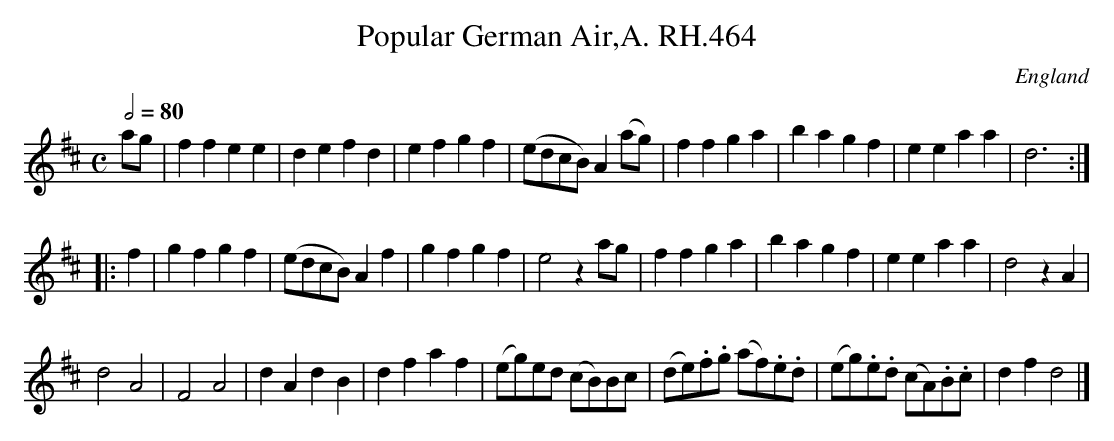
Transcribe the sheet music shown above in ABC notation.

X:1
T:Popular German Air,A. RH.464
L:1/4
M:C
O:England
Q:2/4=80
K:D
a/g/|ffee|defd|efgf|(e/d/c/B/)A(a/g/)|\
ffga|bagf|eeaa|d3:|!
|:f|gfgf|(e/d/c/B/)Af|gfgf|e2za/g/|\
ffga|bagf|eeaa|d2zA|!
d2A2|F2A2|dAdB|dfaf|\
(e/g/)e/d/ (c/B/)B/c/|(d/e/).f/.g/ (a/f/).e/.d/|\
(e/g/).e/.d/ (c/A/).B/.c/|dfd2|]
